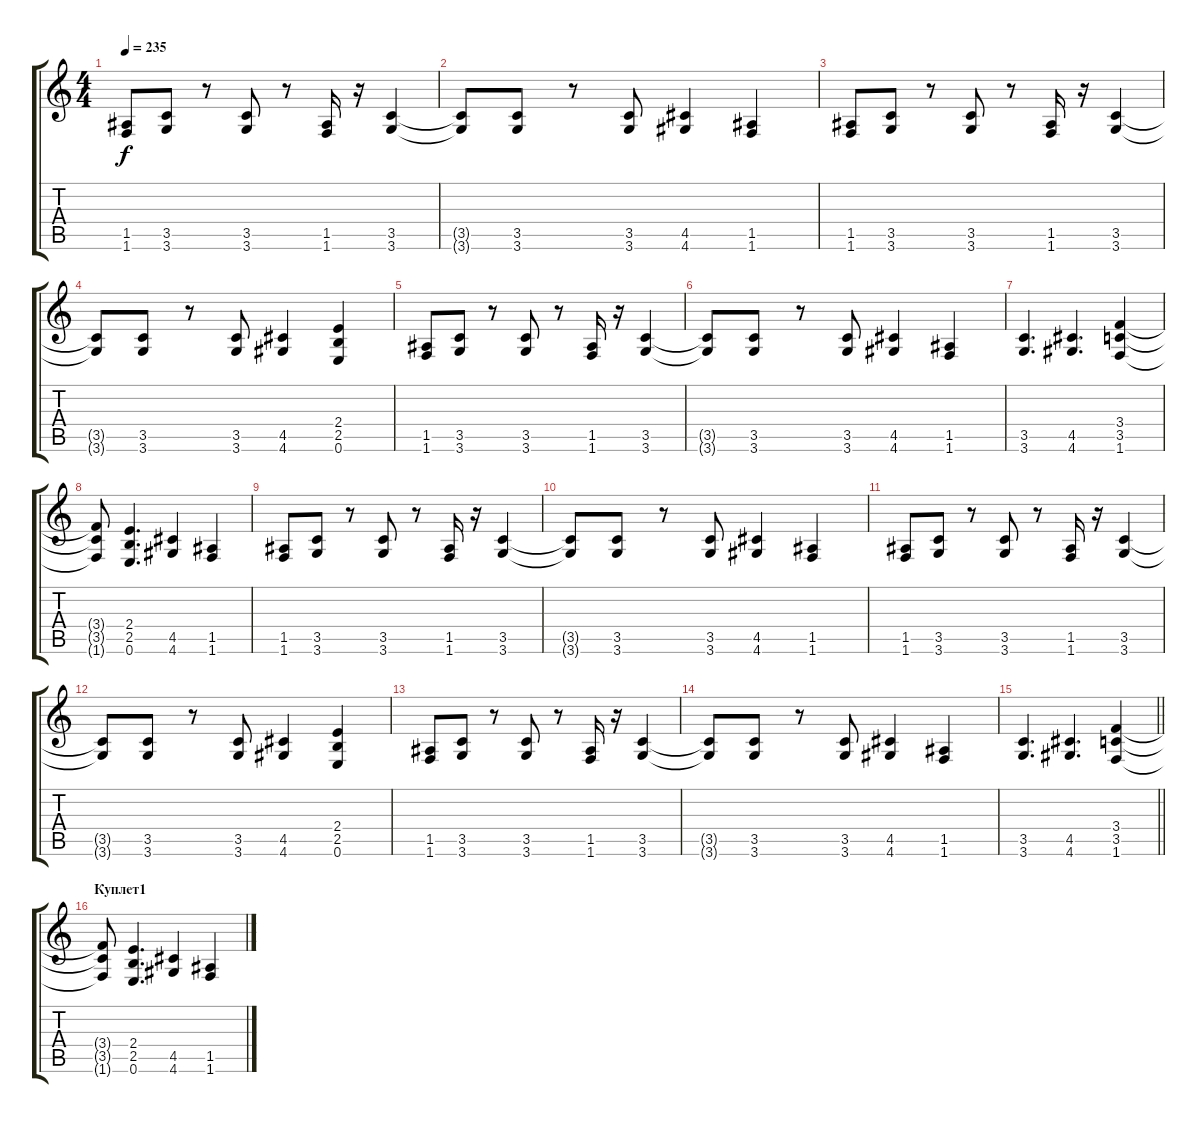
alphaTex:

\track "" {instrument distortionguitar}
\staff {score tabs}
\tuning (E4 B3 G3 D3 A2 E2) {hide}
\ts (4 4)
\tempo 235
\clef g2
\ks c
(1.5 1.6).8{dy f} (3.5 3.6).8 r.8 (3.5 3.6).8 r.8 (1.5 1.6).16 r.16 (3.5 3.6).4 |
(3.5{t} 3.6{t}).8 (3.5 3.6).8 r.8 (3.5 3.6).8 (4.5 4.6).4 (1.5 1.6).4 |
(1.5 1.6).8 (3.5 3.6).8 r.8 (3.5 3.6).8 r.8 (1.5 1.6).16 r.16 (3.5 3.6).4 |
(3.5{t} 3.6{t}).8 (3.5 3.6).8 r.8 (3.5 3.6).8 (4.5 4.6).4 (2.4 2.5 0.6).4 |
(1.5 1.6).8 (3.5 3.6).8 r.8 (3.5 3.6).8 r.8 (1.5 1.6).16 r.16 (3.5 3.6).4 |
(3.5{t} 3.6{t}).8 (3.5 3.6).8 r.8 (3.5 3.6).8 (4.5 4.6).4 (1.5 1.6).4 |
(3.5 3.6).4{d} (4.5 4.6).4{d} (3.4 3.5 1.6).4 |
(3.4{t} 3.5{t} 1.6{t}).8 (2.4 2.5 0.6).4{d} (4.5 4.6).4 (1.5 1.6).4 |
(1.5 1.6).8 (3.5 3.6).8 r.8 (3.5 3.6).8 r.8 (1.5 1.6).16 r.16 (3.5 3.6).4 |
(3.5{t} 3.6{t}).8 (3.5 3.6).8 r.8 (3.5 3.6).8 (4.5 4.6).4 (1.5 1.6).4 |
(1.5 1.6).8 (3.5 3.6).8 r.8 (3.5 3.6).8 r.8 (1.5 1.6).16 r.16 (3.5 3.6).4 |
(3.5{t} 3.6{t}).8 (3.5 3.6).8 r.8 (3.5 3.6).8 (4.5 4.6).4 (2.4 2.5 0.6).4 |
(1.5 1.6).8 (3.5 3.6).8 r.8 (3.5 3.6).8 r.8 (1.5 1.6).16 r.16 (3.5 3.6).4 |
(3.5{t} 3.6{t}).8 (3.5 3.6).8 r.8 (3.5 3.6).8 (4.5 4.6).4 (1.5 1.6).4 |
\barLineRight lightlight
(3.5 3.6).4{d} (4.5 4.6).4{d} (3.4 3.5 1.6).4 |
\section ("" "Куплет1")
(3.4{t} 3.5{t} 1.6{t}).8 (2.4 2.5 0.6).4{d} (4.5 4.6).4 (1.5 1.6).4
